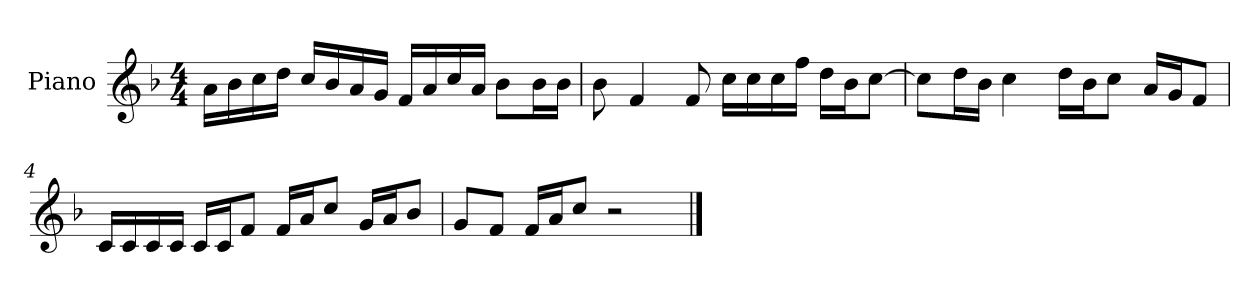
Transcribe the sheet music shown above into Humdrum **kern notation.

**kern
*part1
*staff1
*I"Piano
*I'P-no
*clefG2
*k[b-]
*M4/4
*MM90
=1
16a\LL
16b-\
16cc\
16dd\JJ
16cc/LL
16b-/
16a/
16g/JJ
16f/LL
16a/
16cc/
16a/JJ
8b-\L
16b-\L
16b-\JJ
=2
8b-\
4f/
8f/
16cc\LL
16cc\
16cc\
16ff\JJ
16dd\LL
16b-\J
[8cc\J
=3
8cc\L]
16dd\L
16b-\JJ
4cc\
16dd\LL
16b-\J
8cc\J
16a/LL
16g/J
8f/J
!!LO:LB:g=z
=4
16c/LL
16c/
16c/
16c/JJ
16c/LL
16c/J
8f/J
16f/LL
16a/J
8cc/J
16g/LL
16a/J
8b-/J
=5
8g/L
8f/J
16f/LL
16a/J
8cc/J
2r
==
*-
